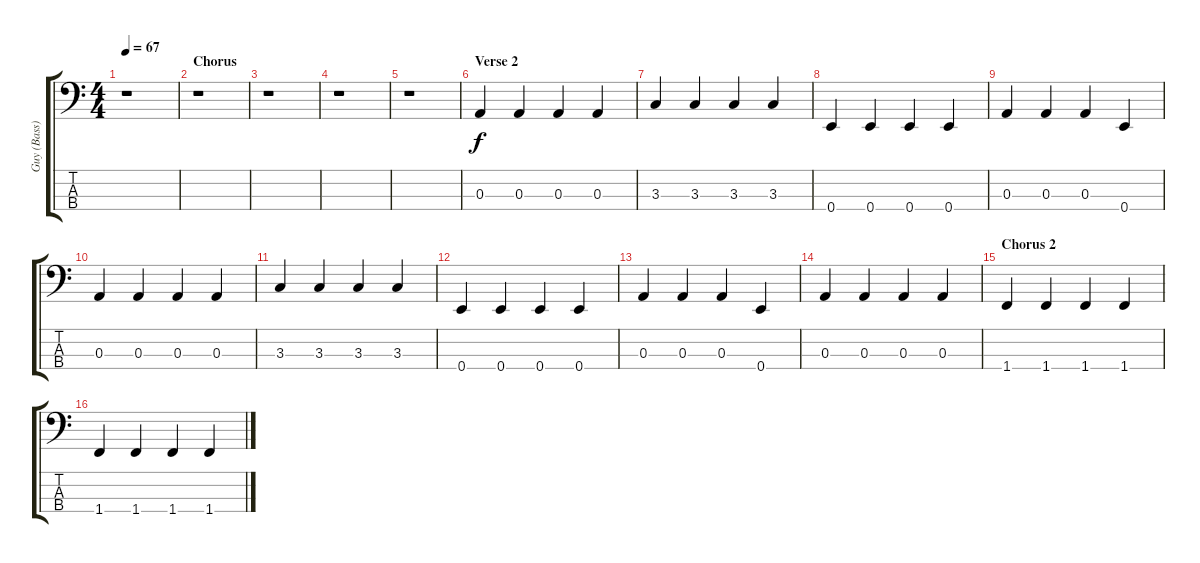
\track ("Guy (Bass)" "Guy (Bass)") {instrument electricbasspick}
\staff {score tabs}
\tuning (G2 D2 A1 E1) {hide}
\ts (4 4)
\tempo 67
\clef f4
\ks c
r.1{dy f} |
\section ("" "Chorus")
r.1 |
r.1 |
r.1 |
r.1 |
\section ("" "Verse 2")
0.3.4 0.3.4 0.3.4 0.3.4 |
3.3.4 3.3.4 3.3.4 3.3.4 |
0.4.4 0.4.4 0.4.4 0.4.4 |
0.3.4 0.3.4 0.3.4 0.4.4 |
0.3.4 0.3.4 0.3.4 0.3.4 |
3.3.4 3.3.4 3.3.4 3.3.4 |
0.4.4 0.4.4 0.4.4 0.4.4 |
0.3.4 0.3.4 0.3.4 0.4.4 |
0.3.4 0.3.4 0.3.4 0.3.4 |
\section ("" "Chorus 2")
1.4.4 1.4.4 1.4.4 1.4.4 |
1.4.4 1.4.4 1.4.4 1.4.4
